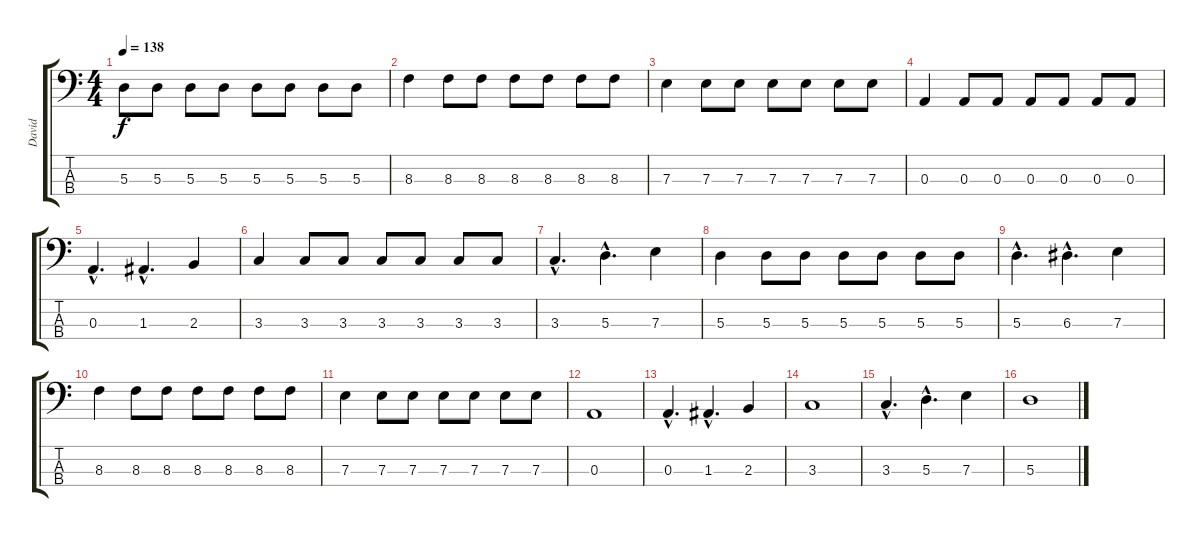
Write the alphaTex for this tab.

\track ("David" "David") {instrument electricbasspick}
\staff {score tabs}
\tuning (G2 D2 A1 E1) {hide}
\ts (4 4)
\tempo 138
\clef f4
\ks c
5.3.8{dy f} 5.3.8 5.3.8 5.3.8 5.3.8 5.3.8 5.3.8 5.3.8 |
8.3.4 8.3.8 8.3.8 8.3.8 8.3.8 8.3.8 8.3.8 |
7.3.4 7.3.8 7.3.8 7.3.8 7.3.8 7.3.8 7.3.8 |
0.3.4 0.3.8 0.3.8 0.3.8 0.3.8 0.3.8 0.3.8 |
0.3{hac}.4{d} 1.3{hac}.4{d} 2.3.4 |
3.3.4 3.3.8 3.3.8 3.3.8 3.3.8 3.3.8 3.3.8 |
3.3{hac}.4{d} 5.3{hac}.4{d} 7.3.4 |
5.3.4 5.3.8 5.3.8 5.3.8 5.3.8 5.3.8 5.3.8 |
5.3{hac}.4{d} 6.3{hac}.4{d} 7.3.4 |
8.3.4 8.3.8 8.3.8 8.3.8 8.3.8 8.3.8 8.3.8 |
7.3.4 7.3.8 7.3.8 7.3.8 7.3.8 7.3.8 7.3.8 |
0.3.1 |
0.3{hac}.4{d} 1.3{hac}.4{d} 2.3.4 |
3.3.1 |
3.3{hac}.4{d} 5.3{hac}.4{d} 7.3.4 |
5.3.1
